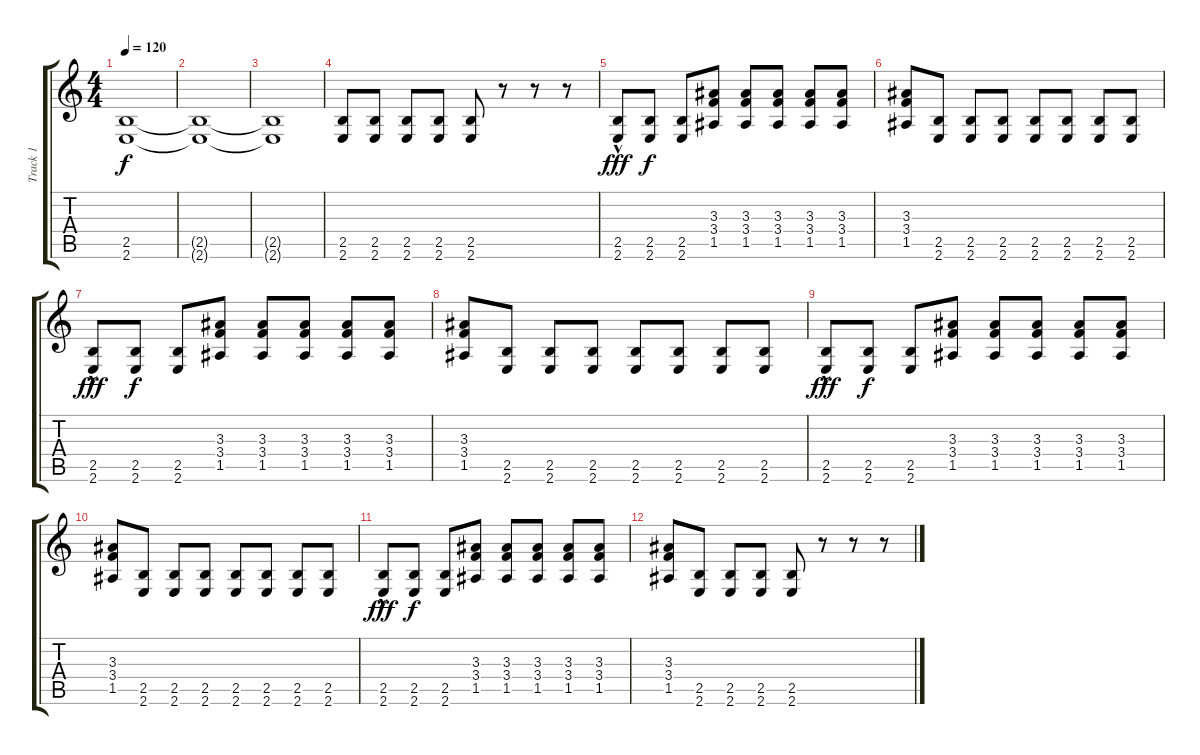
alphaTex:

\track ("Track 1" "Track 1") {instrument distortionguitar}
\staff {score tabs}
\tuning (E4 B3 G3 D3 A2 D2) {hide}
\ts (4 4)
\tempo 120
\clef g2
\ks c
(2.5 2.6).1{dy f} |
(2.5{t} 2.6{t}).1 |
(2.5{t} 2.6{t}).1 |
(2.5 2.6).8 (2.5 2.6).8 (2.5 2.6).8 (2.5 2.6).8 (2.5 2.6).8 r.8 r.8 r.8 |
(2.5{hac} 2.6{hac}).8{dy fff} (2.5 2.6).8{dy f} (2.5 2.6).8 (3.3 3.4 1.5).8 (3.3 3.4 1.5).8 (3.3 3.4 1.5).8 (3.3 3.4 1.5).8 (3.3 3.4 1.5).8 |
(3.3 3.4 1.5).8 (2.5 2.6).8 (2.5 2.6).8 (2.5 2.6).8 (2.5 2.6).8 (2.5 2.6).8 (2.5 2.6).8 (2.5 2.6).8 |
(2.5{hac} 2.6{hac}).8{dy fff} (2.5 2.6).8{dy f} (2.5 2.6).8 (3.3 3.4 1.5).8 (3.3 3.4 1.5).8 (3.3 3.4 1.5).8 (3.3 3.4 1.5).8 (3.3 3.4 1.5).8 |
(3.3 3.4 1.5).8 (2.5 2.6).8 (2.5 2.6).8 (2.5 2.6).8 (2.5 2.6).8 (2.5 2.6).8 (2.5 2.6).8 (2.5 2.6).8 |
(2.5{hac} 2.6{hac}).8{dy fff} (2.5 2.6).8{dy f} (2.5 2.6).8 (3.3 3.4 1.5).8 (3.3 3.4 1.5).8 (3.3 3.4 1.5).8 (3.3 3.4 1.5).8 (3.3 3.4 1.5).8 |
(3.3 3.4 1.5).8 (2.5 2.6).8 (2.5 2.6).8 (2.5 2.6).8 (2.5 2.6).8 (2.5 2.6).8 (2.5 2.6).8 (2.5 2.6).8 |
(2.5{hac} 2.6{hac}).8{dy fff} (2.5 2.6).8{dy f} (2.5 2.6).8 (3.3 3.4 1.5).8 (3.3 3.4 1.5).8 (3.3 3.4 1.5).8 (3.3 3.4 1.5).8 (3.3 3.4 1.5).8 |
(3.3 3.4 1.5).8 (2.5 2.6).8 (2.5 2.6).8 (2.5 2.6).8 (2.5 2.6).8 r.8 r.8 r.8
